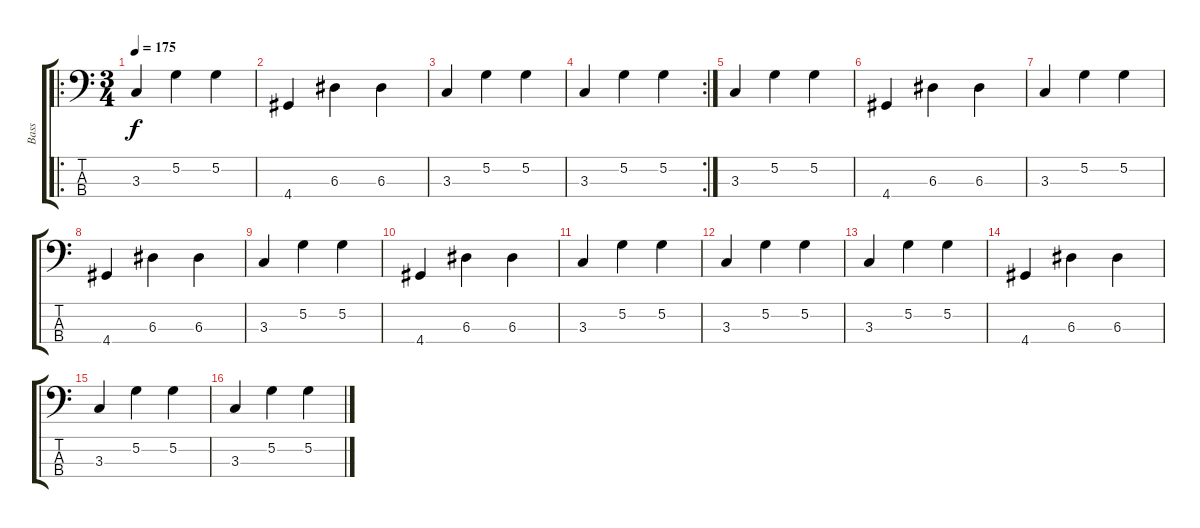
\track ("Bass" "Bass") {instrument electricbassfinger}
\staff {score tabs}
\tuning (G2 D2 A1 E1) {hide}
\ro
\ts (3 4)
\tempo 175
\clef f4
\ks c
3.3.4{dy f} 5.2.4 5.2.4 |
4.4.4 6.3.4 6.3.4 |
3.3.4 5.2.4 5.2.4 |
\rc 2
3.3.4 5.2.4 5.2.4 |
3.3.4 5.2.4 5.2.4 |
4.4.4 6.3.4 6.3.4 |
3.3.4 5.2.4 5.2.4 |
4.4.4 6.3.4 6.3.4 |
3.3.4 5.2.4 5.2.4 |
4.4.4 6.3.4 6.3.4 |
3.3.4 5.2.4 5.2.4 |
3.3.4 5.2.4 5.2.4 |
3.3.4 5.2.4 5.2.4 |
4.4.4 6.3.4 6.3.4 |
3.3.4 5.2.4 5.2.4 |
3.3.4 5.2.4 5.2.4
